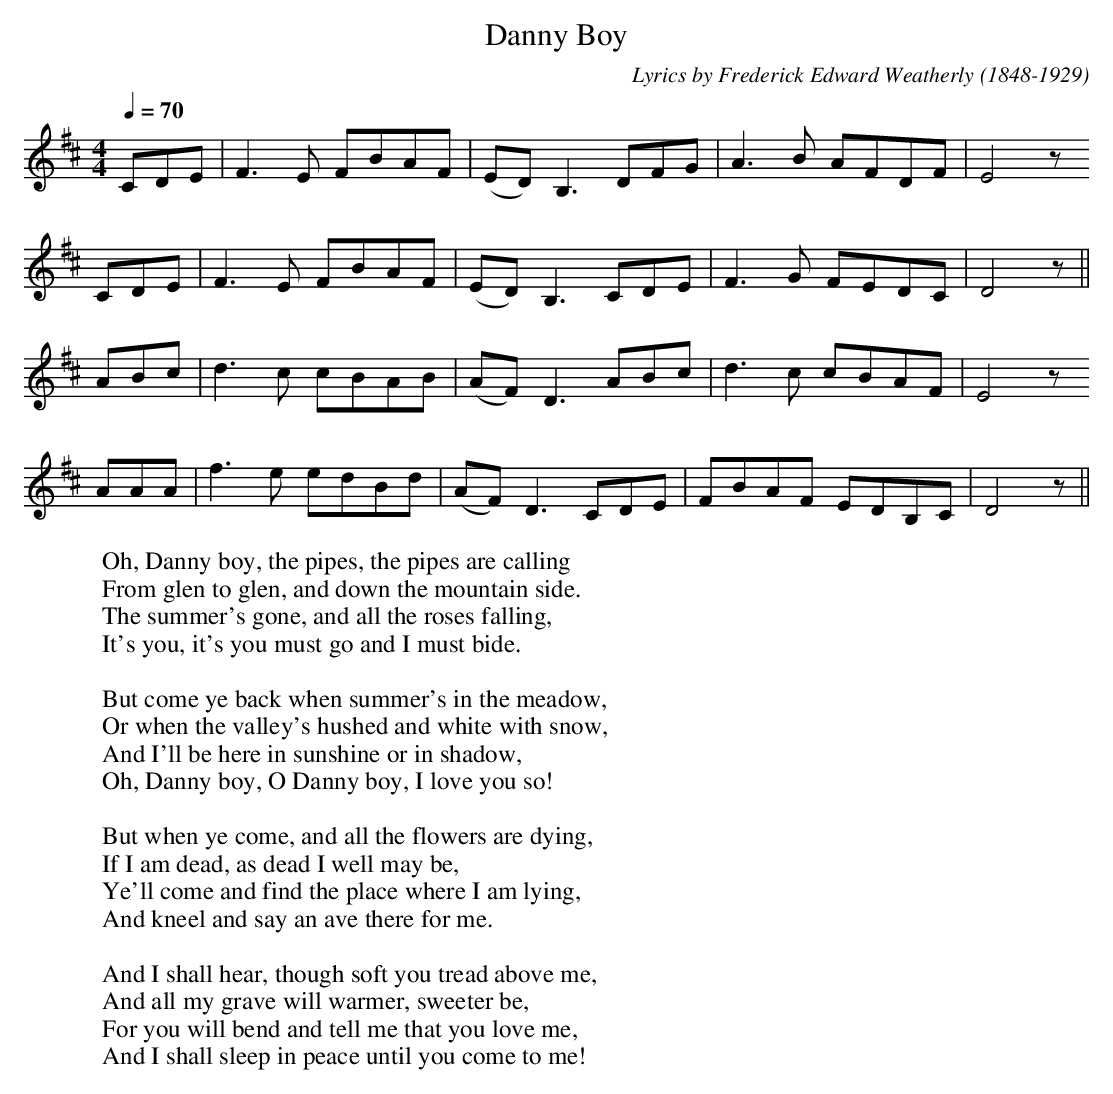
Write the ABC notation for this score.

X:1
T:Danny Boy
C:Lyrics by Frederick Edward Weatherly (1848-1929)
M:4/4
L:1/8
Q:1/4=70
K:D
CDE | F3E FBAF | (ED)B,3 DFG | A3B AFDF | E4 z
CDE | F3E FBAF | (ED)B,3 CDE | F3G FEDC | D4 z ||
ABc | d3c cBAB | (AF)D3 ABc | d3c cBAF | E4 z
AAA | f3e edBd | (AF)D3 CDE | FBAF EDB,C | D4 z ||
W:Oh, Danny boy, the pipes, the pipes are calling
W:From glen to glen, and down the mountain side.
W:The summer's gone, and all the roses falling,
W:It's you, it's you must go and I must bide.
W:
W:But come ye back when summer's in the meadow,
W:Or when the valley's hushed and white with snow,
W:And I'll be here in sunshine or in shadow,
W:Oh, Danny boy, O Danny boy, I love you so!
W:
W:But when ye come, and all the flowers are dying,
W:If I am dead, as dead I well may be,
W:Ye'll come and find the place where I am lying,
W:And kneel and say an ave there for me.
W:
W:And I shall hear, though soft you tread above me,
W:And all my grave will warmer, sweeter be,
W:For you will bend and tell me that you love me,
W:And I shall sleep in peace until you come to me!
